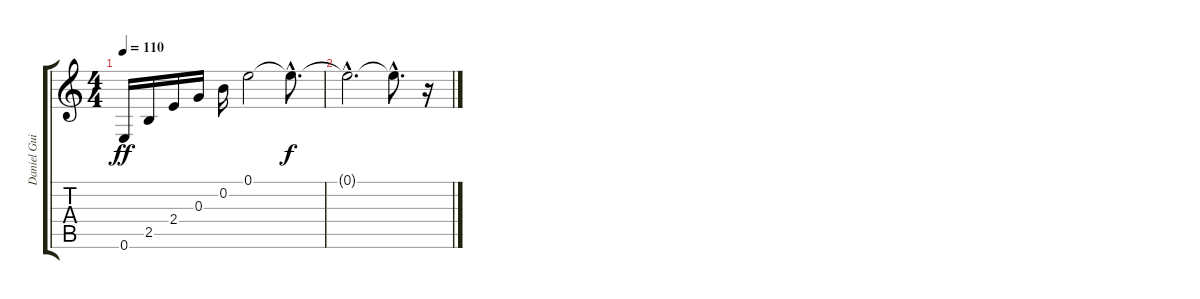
\track ("Daniel Guitar" "Daniel Gui") {instrument acousticguitarsteel}
\staff {score tabs}
\tuning (E4 B3 G3 D3 A2 E2) {hide}
\ts (4 4)
\tempo 110
\clef g2
\ks c
0.6.16{dy ff} 2.5.16 2.4.16 0.3.16 0.2.16 0.1.2 0.1{hac t}.8{d dy f} |
0.1{hac t}.2{d} 0.1{hac t}.8{d} r.16
